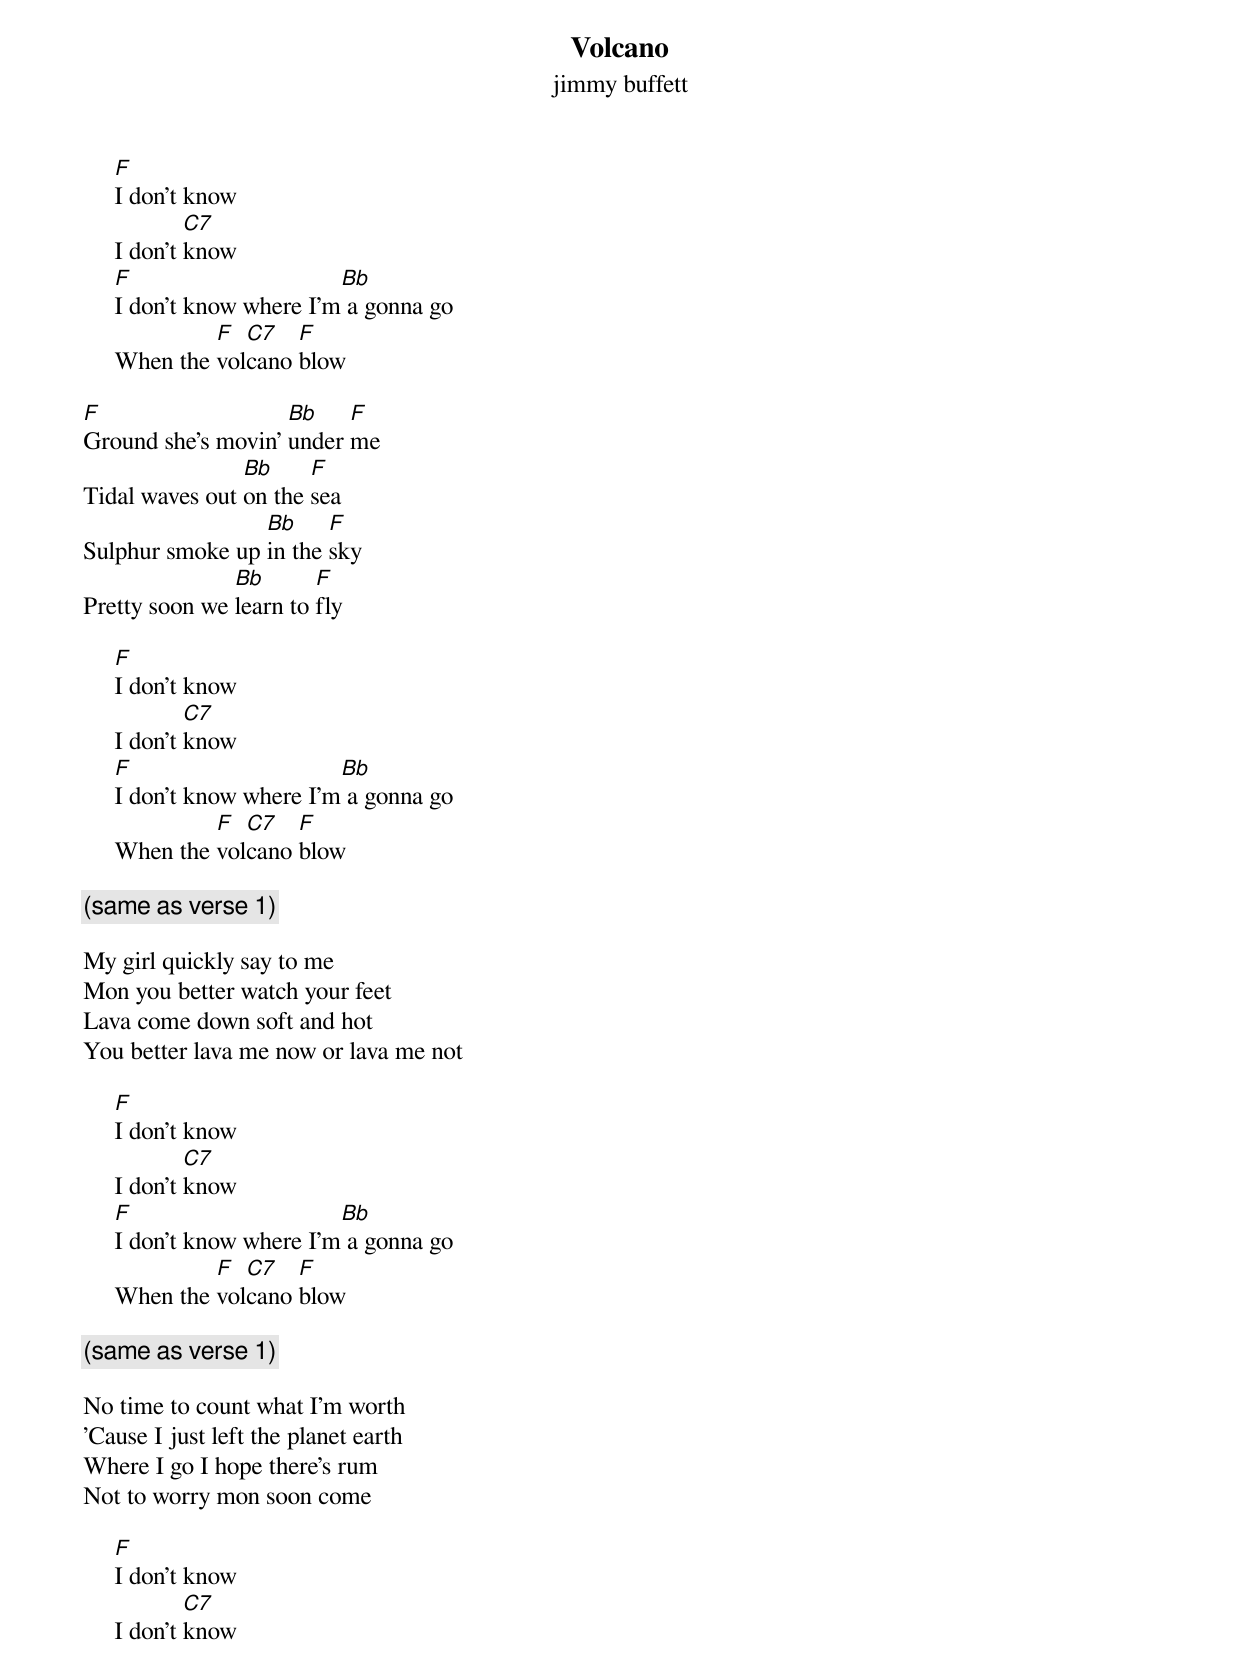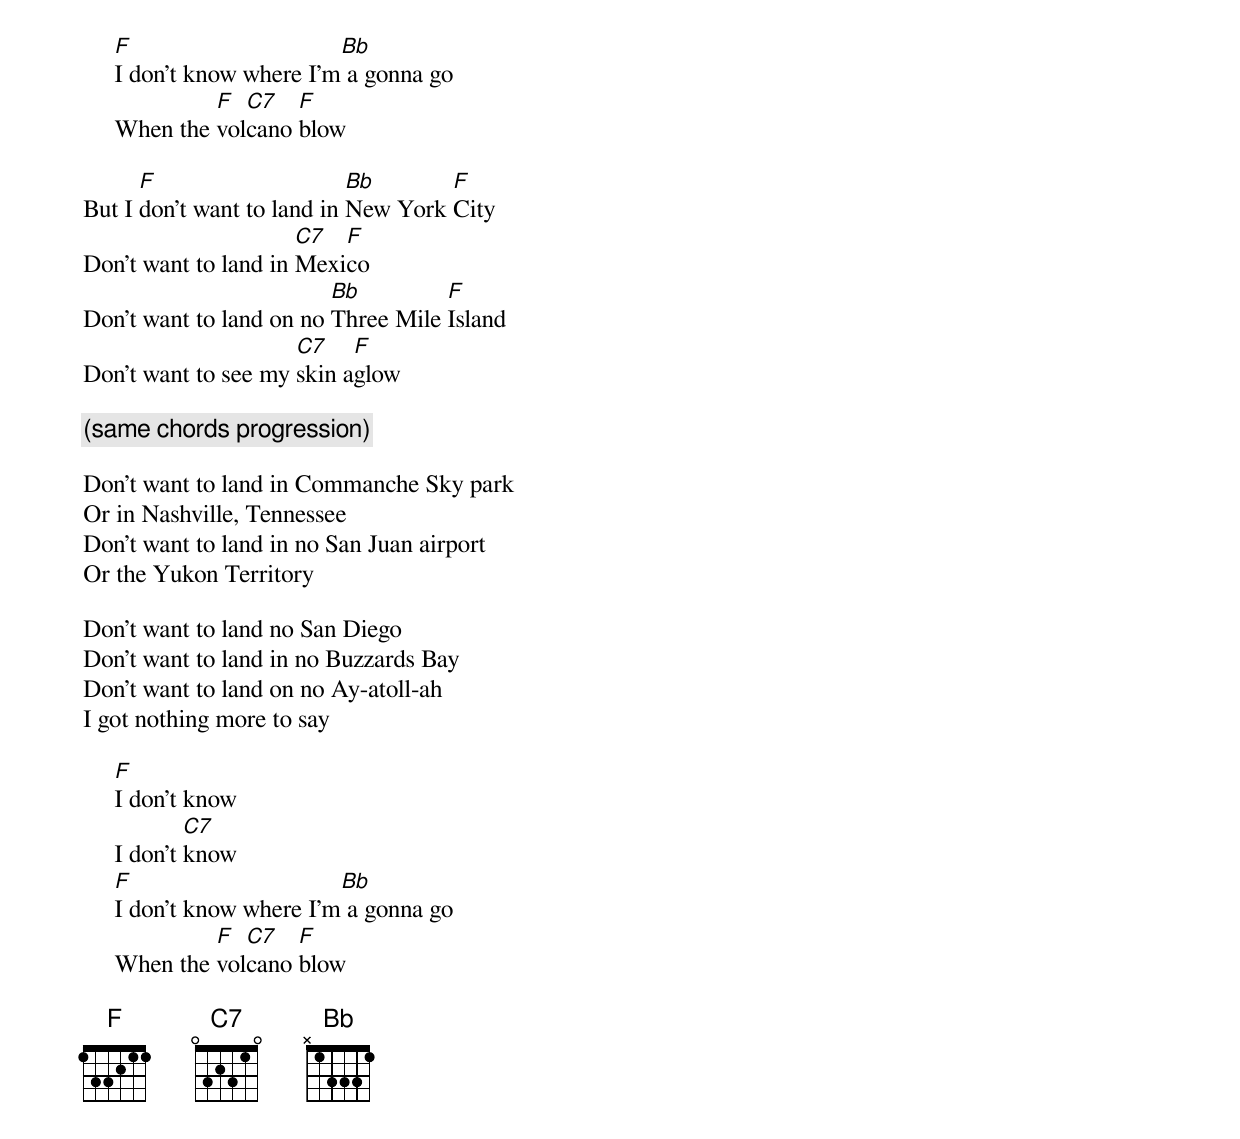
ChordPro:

{title: Volcano}
{subtitle: jimmy buffett}

     [F]I don't know
     I don't [C7]know
     [F]I don't know where I'm[Bb] a gonna go
     When the [F]vol[C7]cano [F]blow

[F]Ground she's movin' [Bb]under [F]me
Tidal waves out [Bb]on the [F]sea
Sulphur smoke up [Bb]in the [F]sky
Pretty soon we [Bb]learn to [F]fly

     [F]I don't know
     I don't [C7]know
     [F]I don't know where I'm[Bb] a gonna go
     When the [F]vol[C7]cano [F]blow

{c:(same as verse 1)}

My girl quickly say to me
Mon you better watch your feet
Lava come down soft and hot
You better lava me now or lava me not

     [F]I don't know
     I don't [C7]know
     [F]I don't know where I'm[Bb] a gonna go
     When the [F]vol[C7]cano [F]blow

{c:(same as verse 1)}

No time to count what I'm worth
'Cause I just left the planet earth
Where I go I hope there's rum
Not to worry mon soon come

     [F]I don't know
     I don't [C7]know
     [F]I don't know where I'm[Bb] a gonna go
     When the [F]vol[C7]cano [F]blow

But I [F]don't want to land in [Bb]New York [F]City
Don't want to land in [C7]Mexi[F]co
Don't want to land on no [Bb]Three Mile [F]Island
Don't want to see my [C7]skin a[F]glow

{c:(same chords progression)}

Don't want to land in Commanche Sky park
Or in Nashville, Tennessee
Don't want to land in no San Juan airport
Or the Yukon Territory

Don't want to land no San Diego
Don't want to land in no Buzzards Bay
Don't want to land on no Ay-atoll-ah
I got nothing more to say

     [F]I don't know
     I don't [C7]know
     [F]I don't know where I'm[Bb] a gonna go
     When the [F]vol[C7]cano [F]blow

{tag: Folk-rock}
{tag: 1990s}
